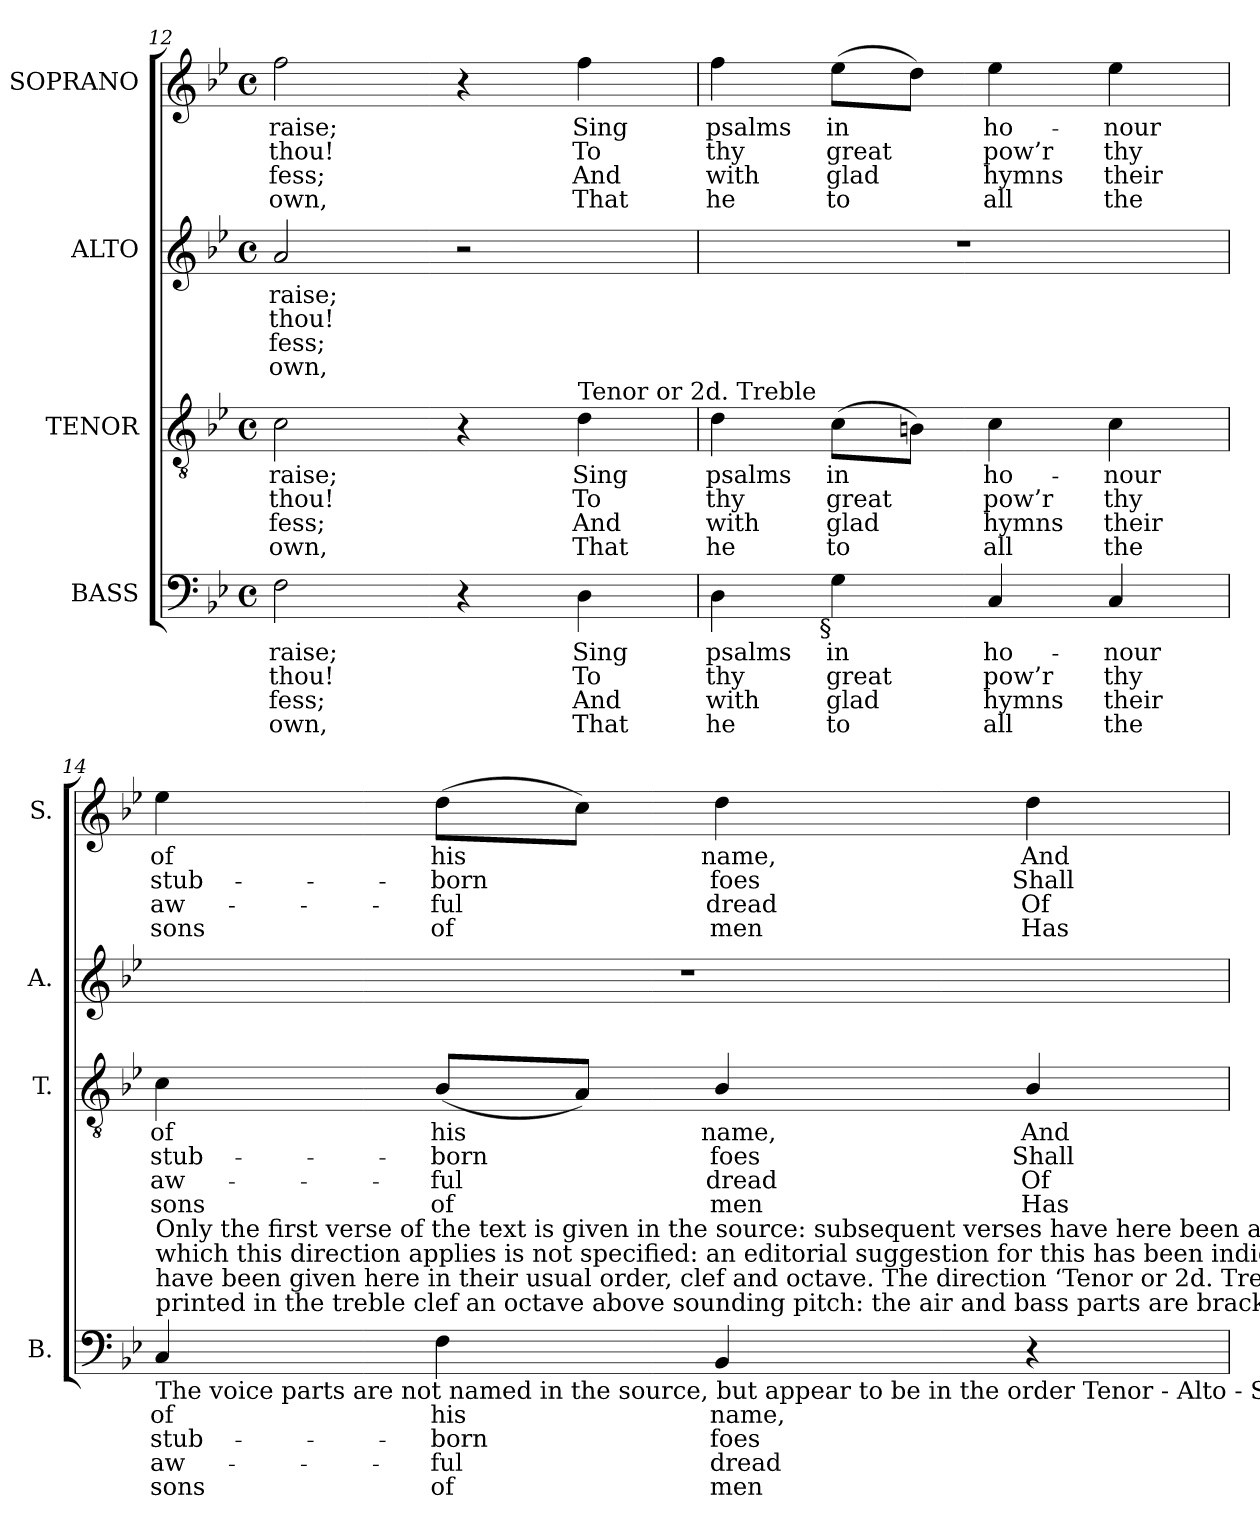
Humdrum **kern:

**kern	**text	**text	**text	**text	**kern	**text	**text	**text	**text	**kern	**text	**text	**text	**text	**kern	**text	**text	**text	**text
*part4	*part4	*part4	*part4	*part4	*part3	*part3	*part3	*part3	*part3	*part2	*part2	*part2	*part2	*part2	*part1	*part1	*part1	*part1	*part1
*staff4	*staff4	*staff4	*staff4	*staff4	*staff3	*staff3	*staff3	*staff3	*staff3	*staff2	*staff2	*staff2	*staff2	*staff2	*staff1	*staff1	*staff1	*staff1	*staff1
*I"BASS	*	*	*	*	*I"TENOR	*	*	*	*	*I"ALTO	*	*	*	*	*I"SOPRANO	*	*	*	*
*I'B.	*	*	*	*	*I'T.	*	*	*	*	*I'A.	*	*	*	*	*I'S.	*	*	*	*
*clefF4	*	*	*	*	*clefGv2	*	*	*	*	*clefG2	*	*	*	*	*clefG2	*	*	*	*
*	*	*	*	*	*ITrd7c12	*	*	*	*	*	*	*	*	*	*	*	*	*	*
*k[b-e-]	*	*	*	*	*k[b-e-]	*	*	*	*	*k[b-e-]	*	*	*	*	*k[b-e-]	*	*	*	*
*B-:	*	*	*	*	*B-:	*	*	*	*	*B-:	*	*	*	*	*B-:	*	*	*	*
*M4/4	*	*	*	*	*M4/4	*	*	*	*	*M4/4	*	*	*	*	*M4/4	*	*	*	*
*met(c)	*	*	*	*	*met(c)	*	*	*	*	*met(c)	*	*	*	*	*met(c)	*	*	*	*
=12	=12	=12	=12	=12	=12	=12	=12	=12	=12	=12	=12	=12	=12	=12	=12	=12	=12	=12	=12
!	!LO:LY:b:color=#000000	!LO:LY:b:color=#000000	!LO:LY:b:color=#000000	!LO:LY:b:color=#000000	!	!	!	!	!	!	!	!	!	!	!	!	!	!	!
!	!	!	!	!	!	!LO:LY:b:color=#000000	!LO:LY:b:color=#000000	!LO:LY:b:color=#000000	!LO:LY:b:color=#000000	!	!	!	!	!	!	!	!	!	!
!	!	!	!	!	!	!	!	!	!	!	!LO:LY:b:color=#000000	!LO:LY:b:color=#000000	!LO:LY:b:color=#000000	!LO:LY:b:color=#000000	!	!	!	!	!
!	!	!	!	!	!	!	!	!	!	!	!	!	!	!	!	!LO:LY:b:color=#000000	!LO:LY:b:color=#000000	!LO:LY:b:color=#000000	!LO:LY:b:color=#000000
2Fi\	raise;	thou!	fess;	own,	2Ci\	raise;	thou!	fess;	own,	2ai/	raise;	thou!	fess;	own,	2ffi\	raise;	thou!	fess;	own,
4r	.	.	.	.	4r	.	.	.	.	2r	.	.	.	.	4r	.	.	.	.
!	!LO:LY:b:color=#000000	!LO:LY:b:color=#000000	!LO:LY:b:color=#000000	!LO:LY:b:color=#000000	!	!	!	!	!	!	!	!	!	!	!	!	!	!	!
!	!	!	!	!	!	!LO:LY:b:color=#000000	!LO:LY:b:color=#000000	!LO:LY:b:color=#000000	!LO:LY:b:color=#000000	!	!	!	!	!	!	!	!	!	!
!	!	!	!	!	!LO:TX:a:t=Tenor or 2d. Treble	!	!	!	!	!	!	!	!	!	!	!	!	!	!
!	!	!	!	!	!	!	!	!	!	!	!	!	!	!	!	!LO:LY:b:color=#000000	!LO:LY:b:color=#000000	!LO:LY:b:color=#000000	!LO:LY:b:color=#000000
4Di\	Sing	To	And	That	4Di\	Sing	To	And	That	.	.	.	.	.	4ffi\	Sing	To	And	That
=13	=13	=13	=13	=13	=13	=13	=13	=13	=13	=13	=13	=13	=13	=13	=13	=13	=13	=13	=13
!	!LO:LY:b:color=#000000	!LO:LY:b:color=#000000	!LO:LY:b:color=#000000	!LO:LY:b:color=#000000	!	!	!	!	!	!	!	!	!	!	!	!	!	!	!
!	!	!	!	!	!	!LO:LY:b:color=#000000	!LO:LY:b:color=#000000	!LO:LY:b:color=#000000	!LO:LY:b:color=#000000	!	!	!	!	!	!	!	!	!	!
!	!	!	!	!	!	!	!	!	!	!	!	!	!	!	!	!LO:LY:b:color=#000000	!LO:LY:b:color=#000000	!LO:LY:b:color=#000000	!LO:LY:b:color=#000000
4Di\	psalms	thy	with	he	4Di\	psalms	thy	with	he	1r	.	.	.	.	4ffi\	psalms	thy	with	he
!	!LO:LY:b:color=#000000	!LO:LY:b:color=#000000	!LO:LY:b:color=#000000	!LO:LY:b:color=#000000	!	!	!	!	!	!	!	!	!	!	!	!	!	!	!
!	!	!	!	!	!	!LO:LY:b:color=#000000	!LO:LY:b:color=#000000	!LO:LY:b:color=#000000	!LO:LY:b:color=#000000	!	!	!	!	!	!	!	!	!	!
!LO:TX:b:rj:t=§	!	!	!	!	!	!	!	!	!	!	!	!	!	!	!	!	!	!	!
!	!	!	!	!	!	!	!	!	!	!	!	!	!	!	!	!LO:LY:b:color=#000000	!LO:LY:b:color=#000000	!LO:LY:b:color=#000000	!LO:LY:b:color=#000000
4Gi\	in	great	glad	to	(8Ci\L	in	great	glad	to	.	.	.	.	.	(8ee-i\L	in	great	glad	to
.	.	.	.	.	8BBni\J)	.	.	.	.	.	.	.	.	.	8ddi\J)	.	.	.	.
!	!LO:LY:b:color=#000000	!LO:LY:b:color=#000000	!LO:LY:b:color=#000000	!LO:LY:b:color=#000000	!	!	!	!	!	!	!	!	!	!	!	!	!	!	!
!	!	!	!	!	!	!LO:LY:b:color=#000000	!LO:LY:b:color=#000000	!LO:LY:b:color=#000000	!LO:LY:b:color=#000000	!	!	!	!	!	!	!	!	!	!
!	!	!	!	!	!	!	!	!	!	!	!	!	!	!	!	!LO:LY:b:color=#000000	!LO:LY:b:color=#000000	!LO:LY:b:color=#000000	!LO:LY:b:color=#000000
4Ci/	ho-	pow’r	hymns	all	4Ci\	ho-	pow’r	hymns	all	.	.	.	.	.	4ee-i\	ho-	pow’r	hymns	all
!	!LO:LY:b:color=#000000	!LO:LY:b:color=#000000	!LO:LY:b:color=#000000	!LO:LY:b:color=#000000	!	!	!	!	!	!	!	!	!	!	!	!	!	!	!
!	!	!	!	!	!	!LO:LY:b:color=#000000	!LO:LY:b:color=#000000	!LO:LY:b:color=#000000	!LO:LY:b:color=#000000	!	!	!	!	!	!	!	!	!	!
!	!	!	!	!	!	!	!	!	!	!	!	!	!	!	!	!LO:LY:b:color=#000000	!LO:LY:b:color=#000000	!LO:LY:b:color=#000000	!LO:LY:b:color=#000000
4Ci/	-nour	thy	their	the	4Ci\	-nour	thy	their	the	.	.	.	.	.	4ee-i\	-nour	thy	their	the
!!LO:LB:g=z
=14	=14	=14	=14	=14	=14	=14	=14	=14	=14	=14	=14	=14	=14	=14	=14	=14	=14	=14	=14
!	!LO:LY:b:color=#000000	!LO:LY:b:color=#000000	!LO:LY:b:color=#000000	!LO:LY:b:color=#000000	!	!	!	!	!	!	!	!	!	!	!	!	!	!	!
!	!	!	!	!	!	!LO:LY:b:color=#000000	!LO:LY:b:color=#000000	!LO:LY:b:color=#000000	!LO:LY:b:color=#000000	!	!	!	!	!	!	!	!	!	!
!LO:TX:b:t=The voice parts are not named in the source, but appear to be in the order Tenor - Alto - Soprano (Air) - Bass, with the Alto and Tenor parts	!	!	!	!	!	!	!	!	!	!	!	!	!	!	!	!	!	!	!
!LO:TX:t=printed in the treble clef an octave above sounding pitch&colon; the air and bass parts are bracketed together, and the bass line is figured. The parts	!	!	!	!	!	!	!	!	!	!	!	!	!	!	!	!	!	!	!
!LO:TX:t=have been given here in their usual order, clef and octave. The direction ‘Tenor or 2d. Treble’ appears in the source, although the duration for	!	!	!	!	!	!	!	!	!	!	!	!	!	!	!	!	!	!	!
!LO:TX:t=which this direction applies is not specified&colon; an editorial suggestion for this has been indicated here by the addition of a bracket.	!	!	!	!	!	!	!	!	!	!	!	!	!	!	!	!	!	!	!
!LO:TX:t=Only the first verse of the text is given in the source&colon; subsequent verses have here been added editorially.	!	!	!	!	!	!	!	!	!	!	!	!	!	!	!	!	!	!	!
!	!	!	!	!	!	!	!	!	!	!	!	!	!	!	!	!LO:LY:b:color=#000000	!LO:LY:b:color=#000000	!LO:LY:b:color=#000000	!LO:LY:b:color=#000000
4Ci/	of	stub-	aw-	-sons	4Ci\	of	stub-	aw-	-sons	1r	.	.	.	.	4ee-i\	of	stub-	aw-	-sons
!	!LO:LY:b:color=#000000	!LO:LY:b:color=#000000	!LO:LY:b:color=#000000	!LO:LY:b:color=#000000	!	!	!	!	!	!	!	!	!	!	!	!	!	!	!
!	!	!	!	!	!	!LO:LY:b:color=#000000	!LO:LY:b:color=#000000	!LO:LY:b:color=#000000	!LO:LY:b:color=#000000	!	!	!	!	!	!	!	!	!	!
!	!	!	!	!	!	!	!	!	!	!	!	!	!	!	!	!LO:LY:b:color=#000000	!LO:LY:b:color=#000000	!LO:LY:b:color=#000000	!LO:LY:b:color=#000000
4Fi\	his	-born	ful	of	(8BB-i/L	his	-born	ful	of	.	.	.	.	.	(8ddi\L	his	-born	ful	of
.	.	.	.	.	8AAi/J)	.	.	.	.	.	.	.	.	.	8cci\J)	.	.	.	.
!	!LO:LY:b:color=#000000	!LO:LY:b:color=#000000	!LO:LY:b:color=#000000	!LO:LY:b:color=#000000	!	!	!	!	!	!	!	!	!	!	!	!	!	!	!
!	!	!	!	!	!	!LO:LY:b:color=#000000	!LO:LY:b:color=#000000	!LO:LY:b:color=#000000	!LO:LY:b:color=#000000	!	!	!	!	!	!	!	!	!	!
!	!	!	!	!	!	!	!	!	!	!	!	!	!	!	!	!LO:LY:b:color=#000000	!LO:LY:b:color=#000000	!LO:LY:b:color=#000000	!LO:LY:b:color=#000000
4BB-i/	name,	foes	dread	men	4BB-i/	name,	foes	dread	men	.	.	.	.	.	4ddi\	name,	foes	dread	men
!	!	!	!	!	!	!LO:LY:b:color=#000000	!LO:LY:b:color=#000000	!LO:LY:b:color=#000000	!LO:LY:b:color=#000000	!	!	!	!	!	!	!	!	!	!
!	!	!	!	!	!	!	!	!	!	!	!	!	!	!	!	!LO:LY:b:color=#000000	!LO:LY:b:color=#000000	!LO:LY:b:color=#000000	!LO:LY:b:color=#000000
4r	.	.	.	.	4BB-i/	And	Shall	Of	Has	.	.	.	.	.	4ddi\	And	Shall	Of	Has
=	=	=	=	=	=	=	=	=	=	=	=	=	=	=	=	=	=	=	=
*-	*-	*-	*-	*-	*-	*-	*-	*-	*-	*-	*-	*-	*-	*-	*-	*-	*-	*-	*-
